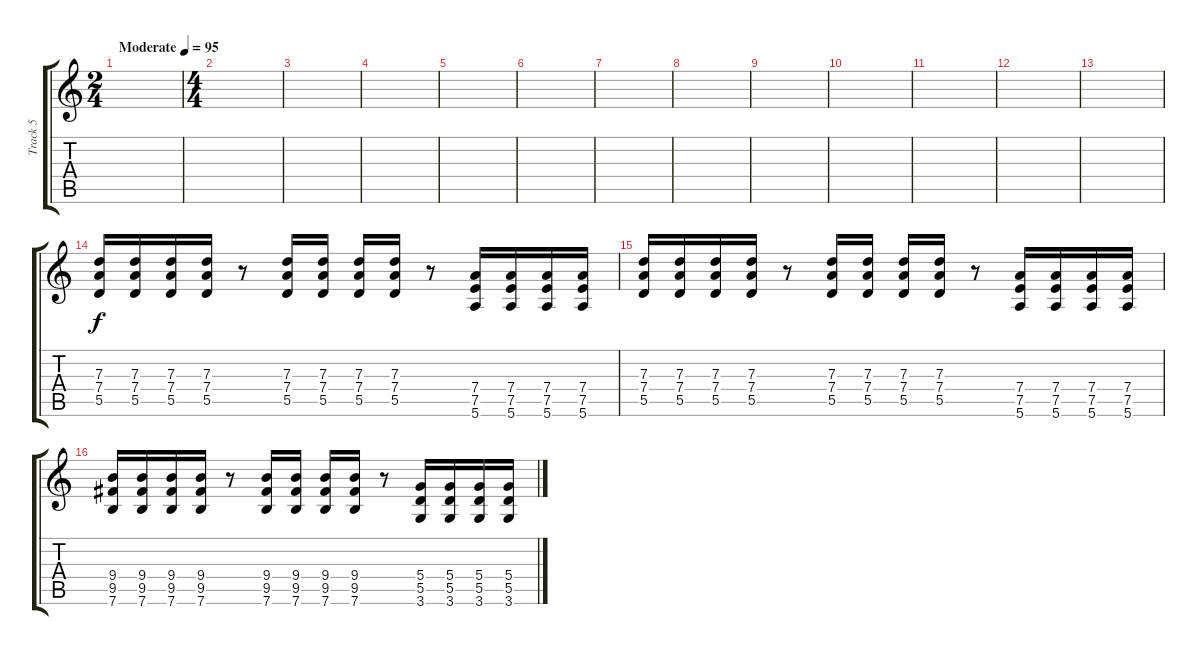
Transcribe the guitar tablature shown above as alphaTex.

\track ("Track 5" "Track 5") {instrument overdrivenguitar}
\staff {score tabs}
\tuning (E4 B3 G3 D3 A2 E2) {hide}
\ts (2 4)
\tempo (95 "Moderate")
\clef g2
\ks c
|
\ts (4 4)
|
|
|
|
|
|
|
|
|
|
|
|
(7.3 7.4 5.5).16 (7.3 7.4 5.5).16 (7.3 7.4 5.5).16 (7.3 7.4 5.5).16 r.8 (7.3 7.4 5.5).16 (7.3 7.4 5.5).16 (7.3 7.4 5.5).16 (7.3 7.4 5.5).16 r.8 (7.4 7.5 5.6).16 (7.4 7.5 5.6).16 (7.4 7.5 5.6).16 (7.4 7.5 5.6).16 |
(7.3 7.4 5.5).16 (7.3 7.4 5.5).16 (7.3 7.4 5.5).16 (7.3 7.4 5.5).16 r.8 (7.3 7.4 5.5).16 (7.3 7.4 5.5).16 (7.3 7.4 5.5).16 (7.3 7.4 5.5).16 r.8 (7.4 7.5 5.6).16 (7.4 7.5 5.6).16 (7.4 7.5 5.6).16 (7.4 7.5 5.6).16 |
(9.4 9.5 7.6).16 (9.4 9.5 7.6).16 (9.4 9.5 7.6).16 (9.4 9.5 7.6).16 r.8 (9.4 9.5 7.6).16 (9.4 9.5 7.6).16 (9.4 9.5 7.6).16 (9.4 9.5 7.6).16 r.8 (5.4 5.5 3.6).16 (5.4 5.5 3.6).16 (5.4 5.5 3.6).16 (5.4 5.5 3.6).16
